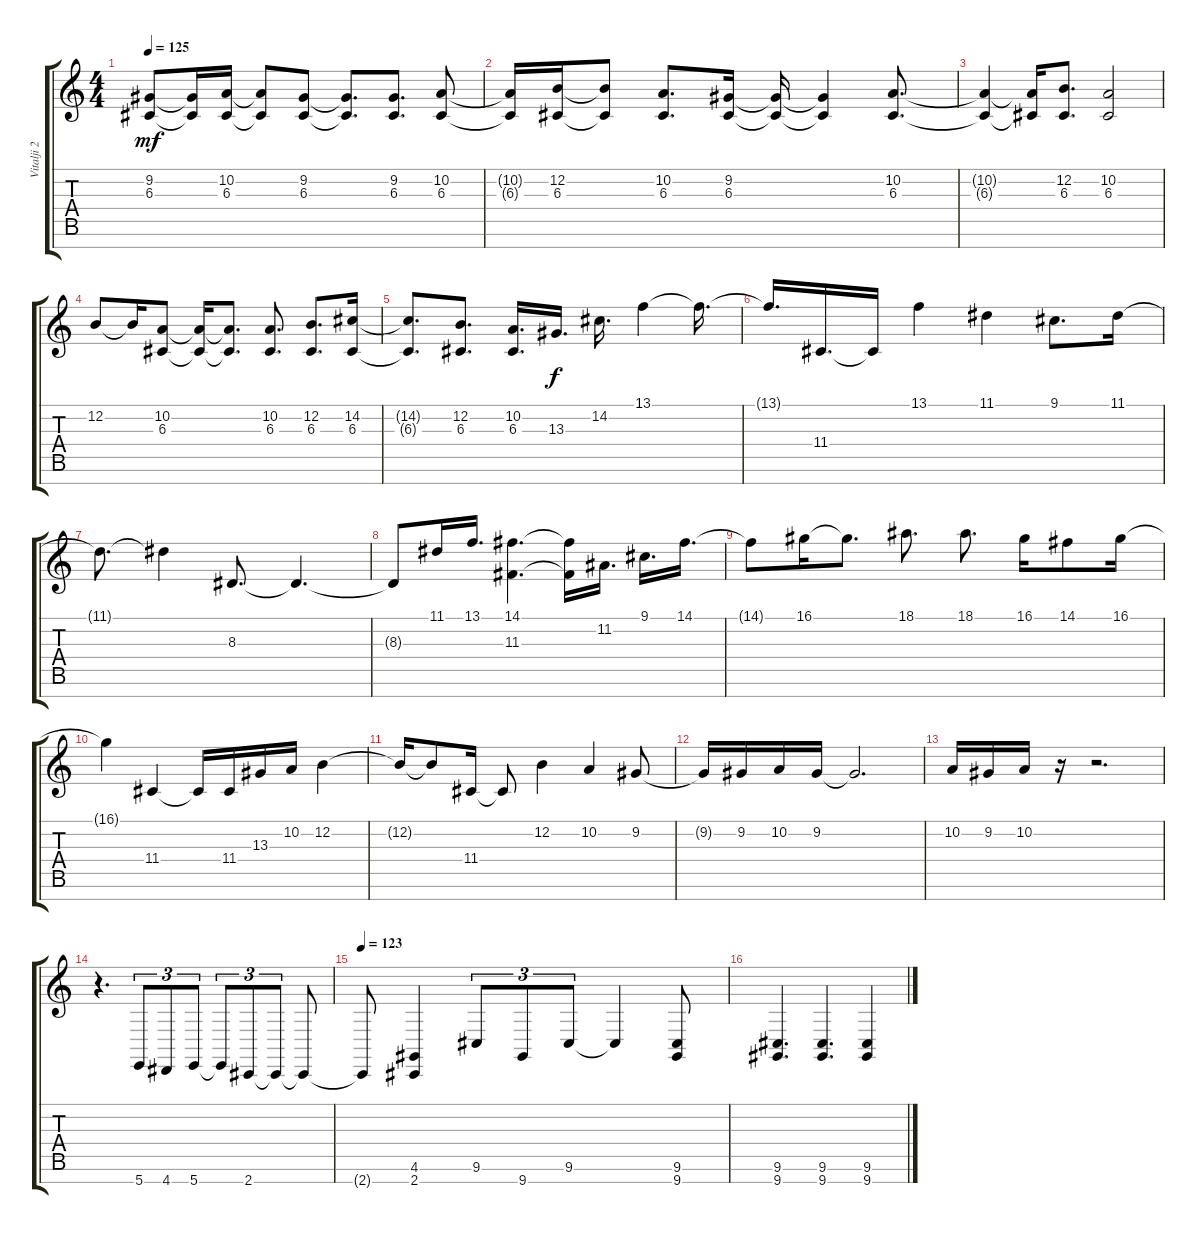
\track ("Vitalji 2" "Vitalji 2") {instrument stringensemble1}
\staff {score tabs}
\tuning (E4 B3 G3 D3 A2 E2 B1) {hide}
\ts (4 4)
\tempo 125
\clef g2
\ks c
(9.2{t} 6.3{t}).8{dy mf} (9.2{t} 6.3{t}).16 (10.2 6.3).16 (10.2{t} 6.3{t}).8 (9.2 6.3).8 (9.2{t} 6.3{t}).8{d} (9.2 6.3).8{d} (10.2 6.3).8 |
(10.2{t} 6.3{t}).16 (12.2 6.3).16 (12.2{t} 6.3{t}).8 (10.2 6.3).8{d} (9.2 6.3).16 (9.2{t} 6.3{t}).16 (9.2{t} 6.3{t}).4 (10.2 6.3).8{d} |
(10.2{t} 6.3{t}).4 (10.2{t} 6.3{t}).16 (12.2 6.3).8{d} (10.2 6.3).2 |
12.2.8 12.2{t}.16 (10.2 6.3).8 (10.2{t} 6.3{t}).16 (10.2{t} 6.3{t}).8{d} (10.2 6.3).8{d} (12.2 6.3).8{d} (14.2 6.3).16 |
(14.2{t} 6.3{t}).8{d} (12.2 6.3).8{d} (10.2 6.3).16{d} 13.3.16{d dy f} 14.2.16{d} 13.1.4 13.1{t}.16{d} |
13.1{t}.16{d} 11.4.16{d} 11.4{t}.16 13.1.4 11.1.4 9.1.8{d} 11.1.16 |
11.1{t}.8{d} 11.1{t}.4 8.3.8{d} 8.3{t}.4{d} |
8.3{t}.8 11.1.16 13.1.16{d} (14.1 11.3).4{d} (14.1{t} 11.3{t}).16 11.2.16{d} 9.1.16{d} 14.1.16{d} |
14.1{t}.8 16.1.16 16.1{t}.8{d} 18.1.8{d} 18.1.8{d} 16.1.16 14.1.8 16.1.16 |
16.1{t}.4 11.4.4 11.4{t}.16 11.4.16 13.3.16 10.2.16 12.2.4 |
12.2{t}.16 12.2{t}.8 11.4.16 11.4{t}.8 12.2.4 10.2.4 9.2.8 |
9.2{t}.16 9.2.16 10.2.16 9.2.16 9.2{t}.2{d} |
10.2.16 9.2.16 10.2.16 r.16 r.2{d} |
r.4{d volume 13 instrument acousticgrandpiano} 5.7.8{tu (3 2)} 4.7.8{tu (3 2)} 5.7.8{tu (3 2)} 5.7{t}.8{tu (3 2)} 2.7.8{tu (3 2)} 2.7{t}.8{tu (3 2)} 2.7{t}.8 |
\tempo 123
2.7{t}.8 (4.6 2.7).4 9.6.8{tu (3 2)} 9.7.8{tu (3 2)} 9.6.8{tu (3 2)} 9.6{t}.4 (9.6 9.7).8 |
(9.6 9.7).4{d} (9.6 9.7).4{d} (9.6 9.7).4
